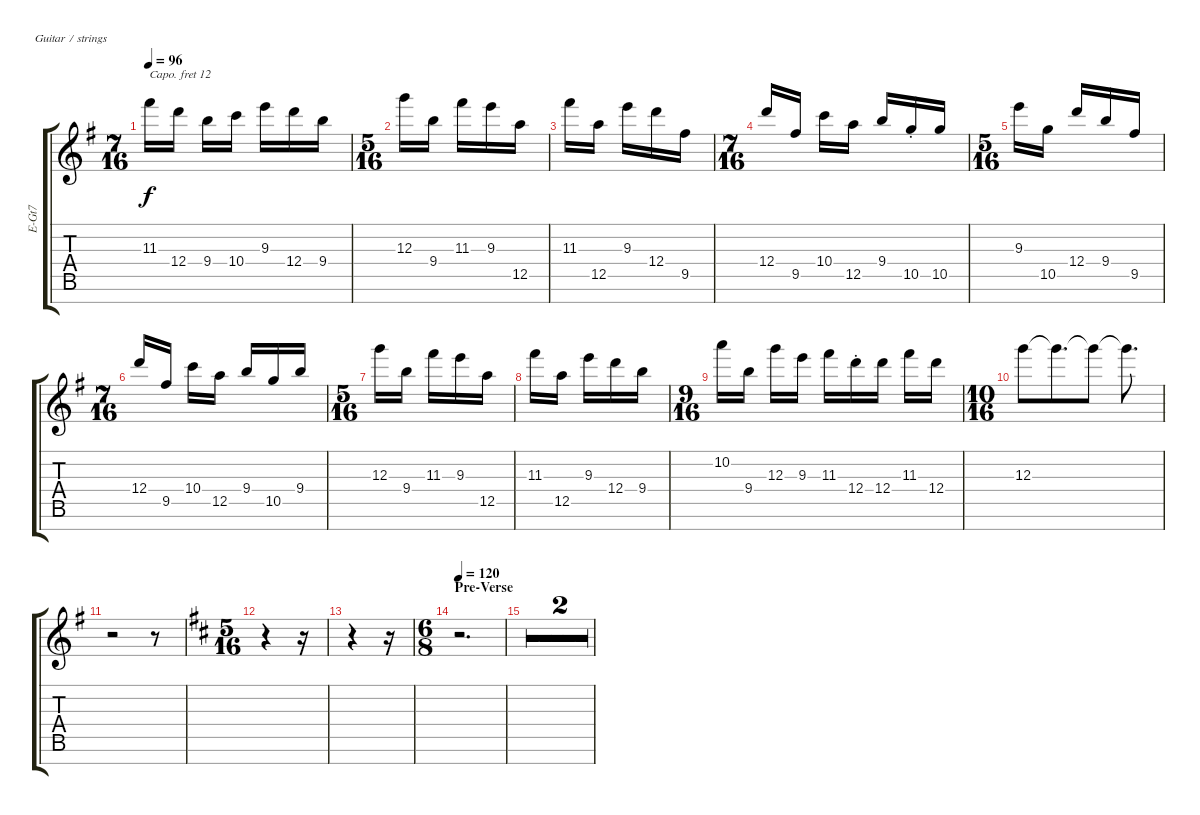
\defaultSystemsLayout 4
\bracketExtendMode groupsimilarinstruments
\otherSystemsTrackNameOrientation horizontal
\track ("Keyboard Solos" "E-Gt7") {multiBarRest instrument distortionguitar}
\staff {score tabs}
\capo 12
\tuning (E4 B3 G3 D3 A2 E2 B1)
\ts (7 16)
\beaming (8 3 3 1)
\tempo 96
\clef g2
\ks g
11.3{acc #}.16{dy f beam Down beam merge} 12.4{acc forcenatural}.16{beam Down beam split} 9.4{acc forcenatural}.16{beam Down beam merge} 10.4{acc forcenatural}.16{beam Down beam split} 9.3{acc forcenatural}.16{beam Down beam merge} 12.4{acc forcenatural}.16{beam Down beam merge} 9.4{acc forcenatural}.16{beam Down beam merge} |
\ts (5 16)
\beaming (8 3 3 1)
12.3{acc forcenatural}.16{beam Down beam merge} 9.4{acc forcenatural}.16{beam Down beam split} 11.3{acc #}.16{beam Down beam merge} 9.3{acc forcenatural}.16{beam Down beam merge} 12.5{acc forcenatural}.16{beam Down beam merge} |
11.3{acc #}.16{beam Down beam merge} 12.5{acc forcenatural}.16{beam Down beam split} 9.3{acc forcenatural}.16{beam Down beam merge} 12.4{acc forcenatural}.16{beam Down beam merge} 9.5{acc #}.16{beam Down beam merge} |
\ts (7 16)
\beaming (8 3 3 1)
12.4{acc forcenatural}.16{beam Up beam merge} 9.5{acc #}.16{beam Up beam split} 10.4{acc forcenatural}.16{beam Down beam merge} 12.5{acc forcenatural}.16{beam Down beam split} 9.4{acc forcenatural}.16{beam Up beam merge} 10.5{st acc forcenatural}.16{beam Up beam merge} 10.5{acc forcenatural}.16{beam Up beam merge} |
\ts (5 16)
\beaming (8 3 3 1)
9.3{acc forcenatural}.16{beam Down beam merge} 10.5{acc forcenatural}.16{beam Down beam split} 12.4{acc forcenatural}.16{beam Up beam merge} 9.4{acc forcenatural}.16{beam Up beam merge} 9.5{acc #}.16{beam Up beam merge} |
\ts (7 16)
\beaming (8 3 3 1)
12.4{acc forcenatural}.16{beam Up beam merge} 9.5{acc #}.16{beam Up beam split} 10.4{acc forcenatural}.16{beam Down beam merge} 12.5{acc forcenatural}.16{beam Down beam split} 9.4{acc forcenatural}.16{beam Up beam merge} 10.5{acc forcenatural}.16{beam Up beam merge} 9.4{acc forcenatural}.16{beam Up beam merge} |
\ts (5 16)
\beaming (8 3 3 1)
12.3{acc forcenatural}.16{beam Down beam merge} 9.4{acc forcenatural}.16{beam Down beam split} 11.3{acc #}.16{beam Down beam merge} 9.3{acc forcenatural}.16{beam Down beam merge} 12.5{acc forcenatural}.16{beam Down beam merge} |
11.3{acc #}.16{beam Down beam merge} 12.5{acc forcenatural}.16{beam Down beam split} 9.3{acc forcenatural}.16{beam Down beam merge} 12.4{acc forcenatural}.16{beam Down beam merge} 9.4{acc forcenatural}.16{beam Down beam merge} |
\ts (9 16)
\beaming (8 3 3 1)
10.2{acc forcenatural}.16{beam Down beam merge} 9.4{acc forcenatural}.16{beam Down beam split} 12.3{acc forcenatural}.16{beam Down beam merge} 9.3{acc forcenatural}.16{beam Down beam split} 11.3{acc #}.16{beam Down beam merge} 12.4{st acc forcenatural}.16{beam Down beam merge} 12.4{acc forcenatural}.16{beam Down beam split} 11.3{acc #}.16{beam Down beam merge} 12.4{acc forcenatural}.16{beam Down} |
\ts (10 16)
\beaming (8 3 3 1)
12.3{acc forcenatural}.8{beam Down} 12.3{t acc forcenatural}.8{d beam Down} 12.3{t acc forcenatural}.8{beam Down} 12.3{t acc forcenatural}.8{d beam Down} |
r.2{beam Down} r.8{beam Down} |
\ts (5 16)
\beaming (8 3 3 1)
\ks d
r.4{beam Down} r.16{beam Down} |
r.4{beam Down} r.16{beam Down} |
\ts (6 8)
\beaming (8 3 3)
\section ("" "Pre-Verse")
\tempo 120
r.2{d beam Down} |
r.2{d beam Down} |
r.2{d beam Down}
